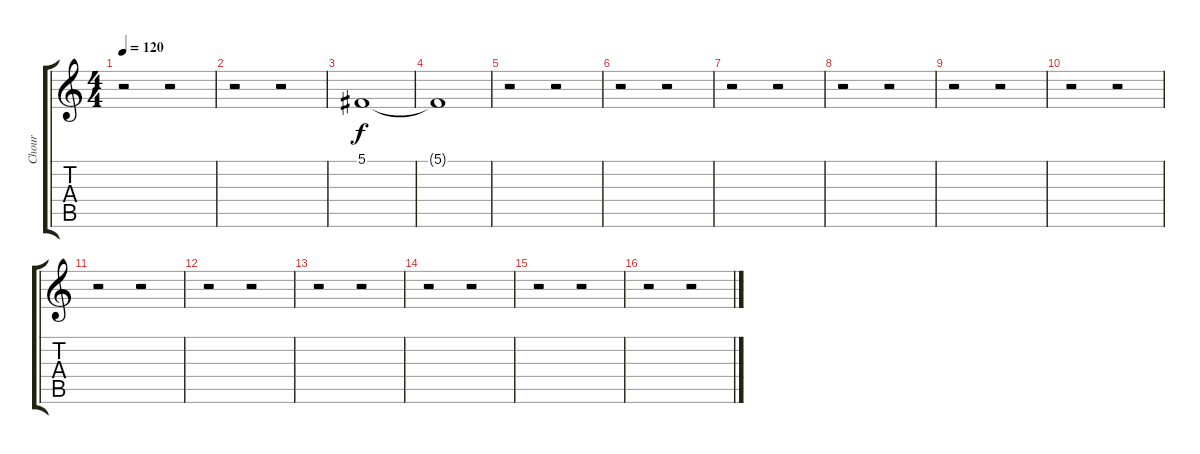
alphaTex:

\track ("Chour" "Chour") {instrument lead2sawtooth}
\staff {score tabs}
\tuning (Db4 Ab3 E3 B2 Gb2 Db2) {hide}
\ts (4 4)
\tempo 120
\clef g2
\ks c
r.2{dy f} r.2 |
r.2 r.2 |
5.1.1 |
5.1{t}.1 |
r.2 r.2 |
r.2 r.2 |
r.2 r.2 |
r.2 r.2 |
r.2 r.2 |
r.2 r.2 |
r.2 r.2 |
r.2 r.2 |
r.2 r.2 |
r.2 r.2 |
r.2 r.2 |
r.2 r.2
